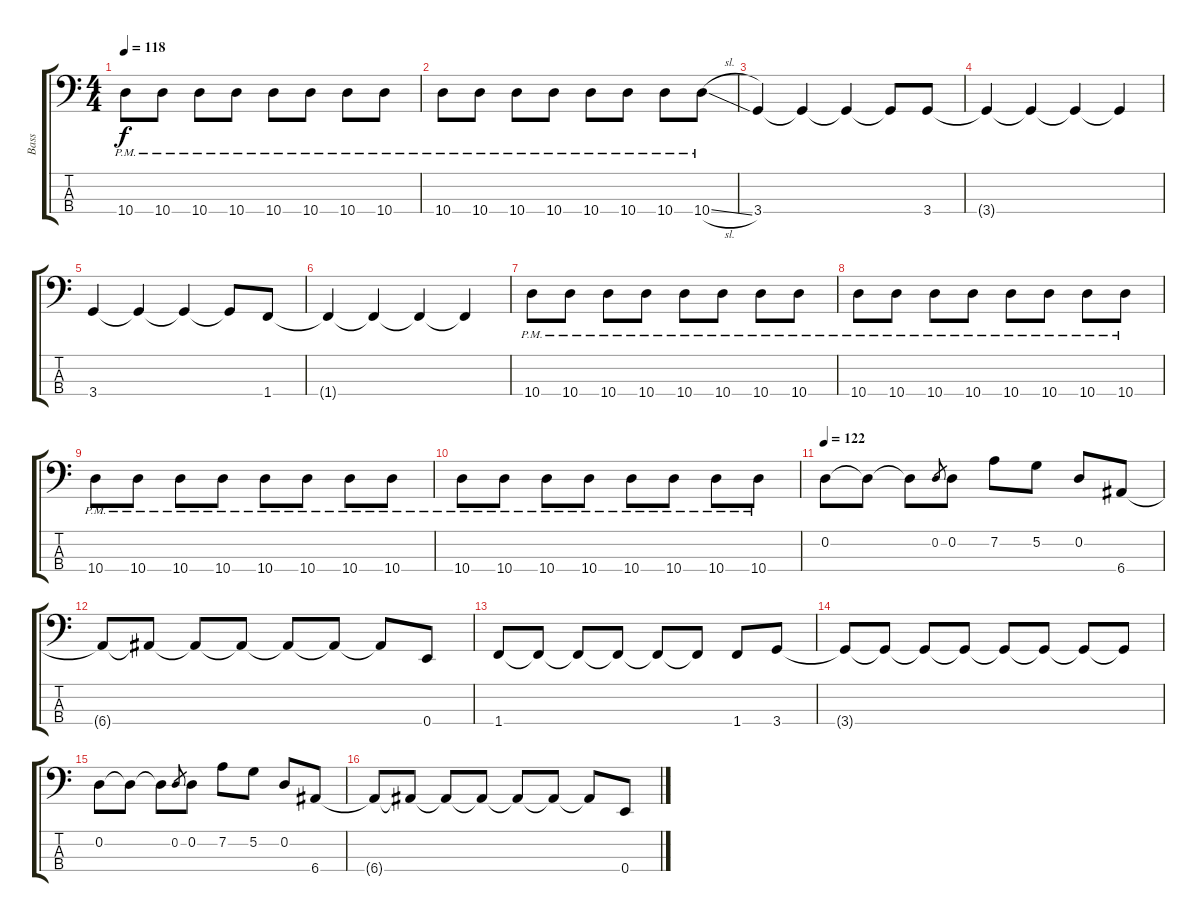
\track ("Bass" "Bass") {instrument electricbassfinger}
\staff {score tabs}
\tuning (G2 D2 A1 E1) {hide}
\ts (4 4)
\tempo 118
\clef f4
\ks c
10.4{pm}.8{dy f} 10.4{pm}.8 10.4{pm}.8 10.4{pm}.8 10.4{pm}.8 10.4{pm}.8 10.4{pm}.8 10.4{pm}.8 |
10.4{pm}.8 10.4{pm}.8 10.4{pm}.8 10.4{pm}.8 10.4{pm}.8 10.4{pm}.8 10.4{pm}.8 10.4{sl pm}.8 |
3.4.4 3.4{t}.4 3.4{t}.4 3.4{t}.8 3.4.8 |
3.4{t}.4 3.4{t}.4 3.4{t}.4 3.4{t}.4 |
3.4.4 3.4{t}.4 3.4{t}.4 3.4{t}.8 1.4.8 |
1.4{t}.4 1.4{t}.4 1.4{t}.4 1.4{t}.4 |
10.4{pm}.8 10.4{pm}.8 10.4{pm}.8 10.4{pm}.8 10.4{pm}.8 10.4{pm}.8 10.4{pm}.8 10.4{pm}.8 |
10.4{pm}.8 10.4{pm}.8 10.4{pm}.8 10.4{pm}.8 10.4{pm}.8 10.4{pm}.8 10.4{pm}.8 10.4{pm}.8 |
10.4{pm}.8 10.4{pm}.8 10.4{pm}.8 10.4{pm}.8 10.4{pm}.8 10.4{pm}.8 10.4{pm}.8 10.4{pm}.8 |
10.4{pm}.8 10.4{pm}.8 10.4{pm}.8 10.4{pm}.8 10.4{pm}.8 10.4{pm}.8 10.4{pm}.8 10.4{pm}.8 |
\tempo 122
0.2.8 0.2{t}.8 0.2{t}.8 0.2.8{gr} 0.2.8 7.2.8 5.2.8 0.2.8 6.4.8 |
6.4{t}.8 6.4{t}.8 6.4{t}.8 6.4{t}.8 6.4{t}.8 6.4{t}.8 6.4{t}.8 0.4.8 |
1.4.8 1.4{t}.8 1.4{t}.8 1.4{t}.8 1.4{t}.8 1.4{t}.8 1.4.8 3.4.8 |
3.4{t}.8 3.4{t}.8 3.4{t}.8 3.4{t}.8 3.4{t}.8 3.4{t}.8 3.4{t}.8 3.4{t}.8 |
0.2.8 0.2{t}.8 0.2{t}.8 0.2.8{gr} 0.2.8 7.2.8 5.2.8 0.2.8 6.4.8 |
6.4{t}.8 6.4{t}.8 6.4{t}.8 6.4{t}.8 6.4{t}.8 6.4{t}.8 6.4{t}.8 0.4.8
